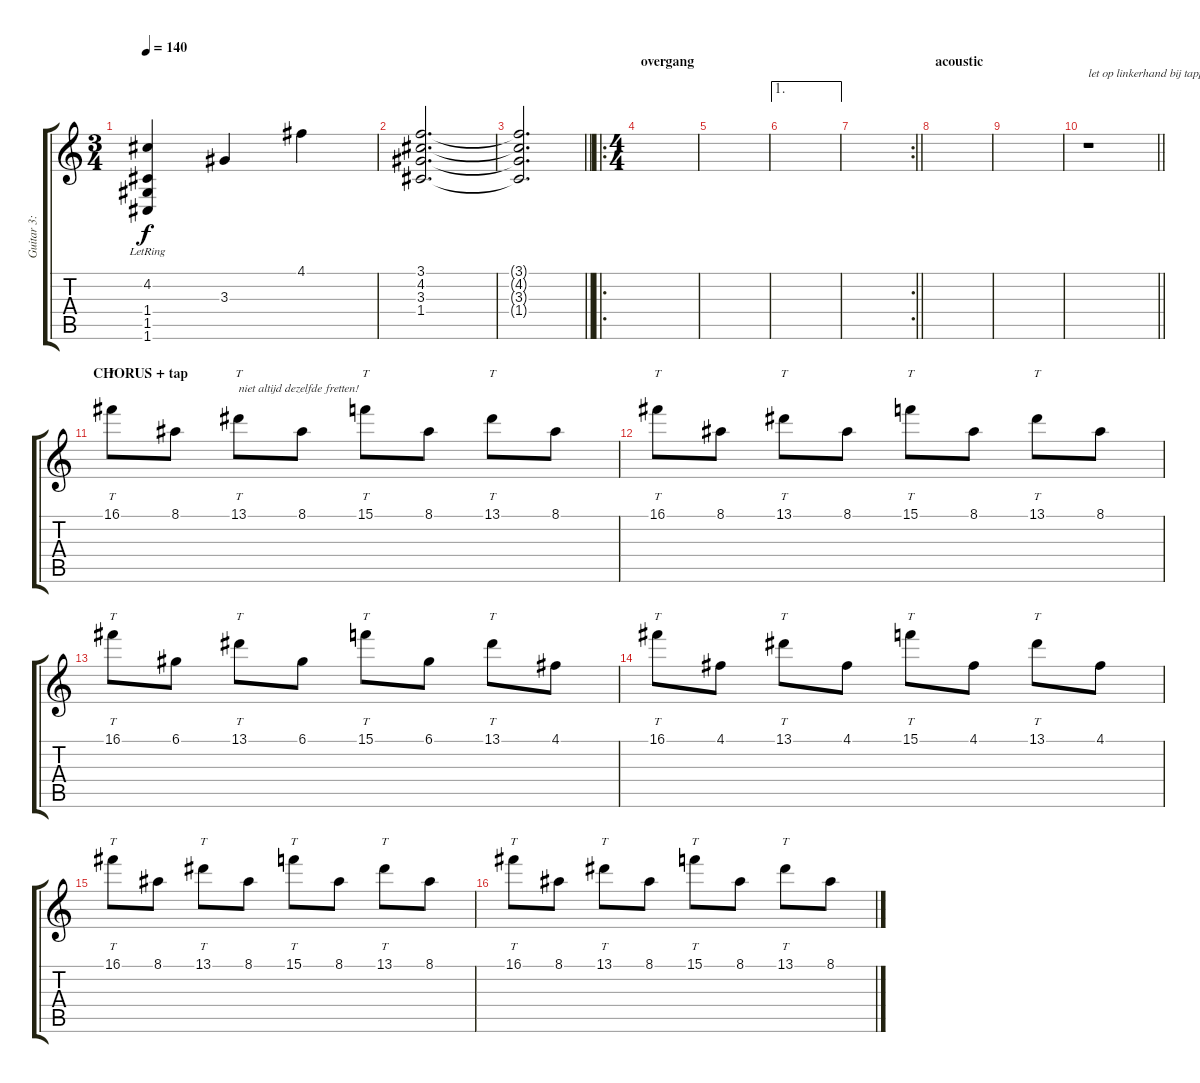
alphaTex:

\track ("Guitar 3: Additional" "Guitar 3: ") {instrument distortionguitar}
\staff {score tabs}
\tuning (D4 A3 F3 C3 G2 C2) {hide}
\ts (3 4)
\tempo 140
\clef g2
\ks c
(4.2{lr} 1.4{t} 1.5{t} 1.6{t}).4{dy f} 3.3.4 4.1.4 |
(3.1 4.2 3.3 1.4).2{d} |
\barLineRight lightlight
(3.1{t} 4.2{t} 3.3{t} 1.4{t}).2{d} |
\ro
\ts (4 4)
\section ("" "overgang")
|
|
\ae 1
|
\rc 2
\barLineRight lightlight
|
\section ("" "acoustic")
|
|
\barLineRight lightlight
r.1{txt "let op linkerhand bij tappen:"} |
\section ("" "CHORUS + tap")
16.1.8{tt} 8.1.8 13.1.8{tt txt "niet altijd dezelfde fretten!"} 8.1.8 15.1.8{tt} 8.1.8 13.1.8{tt} 8.1.8 |
16.1.8{tt} 8.1.8 13.1.8{tt} 8.1.8 15.1.8{tt} 8.1.8 13.1.8{tt} 8.1.8 |
16.1.8{tt} 6.1.8 13.1.8{tt} 6.1.8 15.1.8{tt} 6.1.8 13.1.8{tt} 4.1.8 |
16.1.8{tt} 4.1.8 13.1.8{tt} 4.1.8 15.1.8{tt} 4.1.8 13.1.8{tt} 4.1.8 |
16.1.8{tt} 8.1.8 13.1.8{tt} 8.1.8 15.1.8{tt} 8.1.8 13.1.8{tt} 8.1.8 |
16.1.8{tt} 8.1.8 13.1.8{tt} 8.1.8 15.1.8{tt} 8.1.8 13.1.8{tt} 8.1.8
